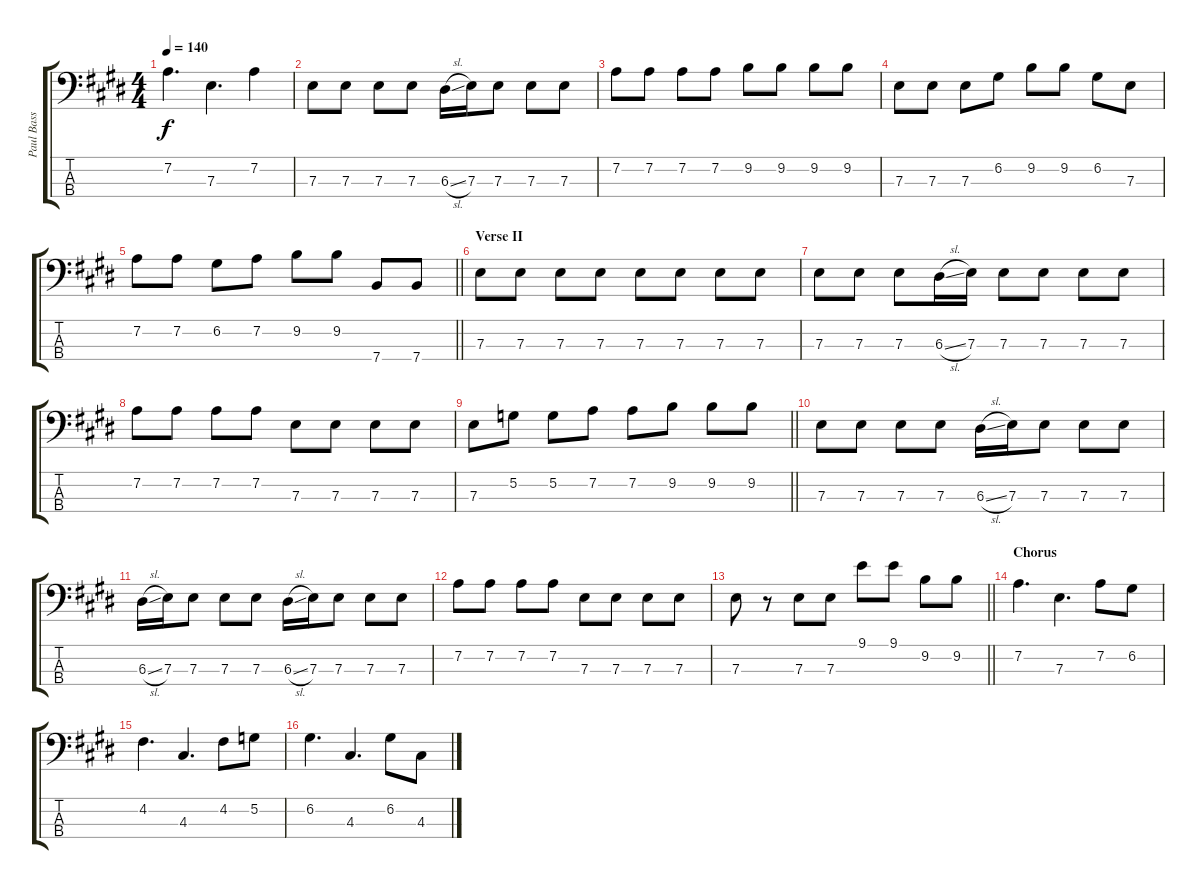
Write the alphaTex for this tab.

\track ("Paul Bass" "Paul Bass") {instrument electricbassfinger}
\staff {score tabs}
\tuning (G2 D2 A1 E1) {hide}
\ts (4 4)
\tempo 140
\clef f4
\ks e
7.2.4{d dy f} 7.3.4{d} 7.2.4 |
7.3.8 7.3.8 7.3.8 7.3.8 6.3{sl}.16 7.3.16 7.3.8 7.3.8 7.3.8 |
7.2.8 7.2.8 7.2.8 7.2.8 9.2.8 9.2.8 9.2.8 9.2.8 |
7.3.8 7.3.8 7.3.8 6.2.8 9.2.8 9.2.8 6.2.8 7.3.8 |
\barLineRight lightlight
7.2.8 7.2.8 6.2.8 7.2.8 9.2.8 9.2.8 7.4.8 7.4.8 |
\section ("" "Verse II")
7.3.8 7.3.8 7.3.8 7.3.8 7.3.8 7.3.8 7.3.8 7.3.8 |
7.3.8 7.3.8 7.3.8 6.3{sl}.16 7.3.16 7.3.8 7.3.8 7.3.8 7.3.8 |
7.2.8 7.2.8 7.2.8 7.2.8 7.3.8 7.3.8 7.3.8 7.3.8 |
\barLineRight lightlight
7.3.8 5.2.8 5.2.8 7.2.8 7.2.8 9.2.8 9.2.8 9.2.8 |
7.3.8 7.3.8 7.3.8 7.3.8 6.3{sl}.16 7.3.16 7.3.8 7.3.8 7.3.8 |
6.3{sl}.16 7.3.16 7.3.8 7.3.8 7.3.8 6.3{sl}.16 7.3.16 7.3.8 7.3.8 7.3.8 |
7.2.8 7.2.8 7.2.8 7.2.8 7.3.8 7.3.8 7.3.8 7.3.8 |
\barLineRight lightlight
7.3.8 r.8 7.3.8 7.3.8 9.1.8 9.1.8 9.2.8 9.2.8 |
\section ("" "Chorus")
7.2.4{d} 7.3.4{d} 7.2.8 6.2.8 |
4.2.4{d} 4.3.4{d} 4.2.8 5.2.8 |
6.2.4{d} 4.3.4{d} 6.2.8 4.3.8
